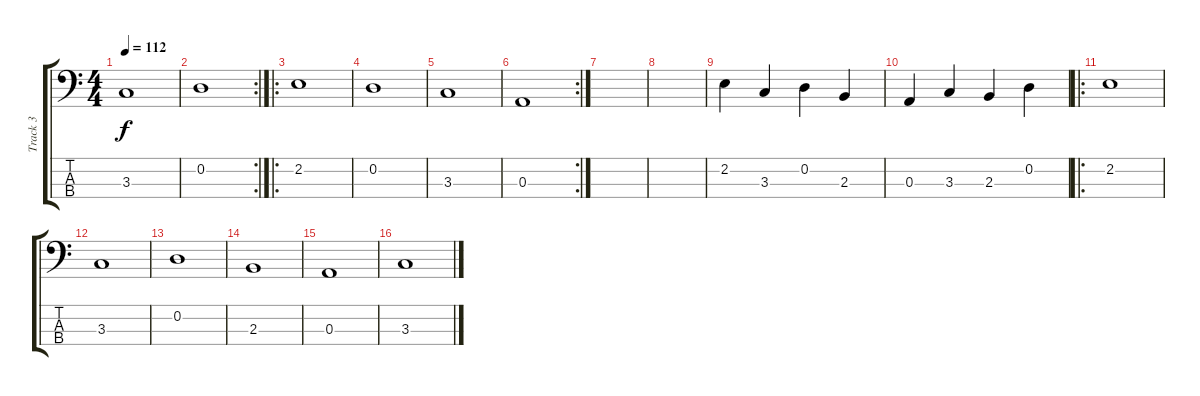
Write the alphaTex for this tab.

\track ("Track 3" "Track 3") {instrument electricbassfinger}
\staff {score tabs}
\tuning (G2 D2 A1 E1) {hide}
\ts (4 4)
\tempo 112
\clef f4
\ks c
3.3.1{dy f} |
\rc 2
0.2.1 |
\ro
2.2.1 |
0.2.1 |
3.3.1 |
\rc 2
0.3.1 |
|
|
2.2.4 3.3.4 0.2.4 2.3.4 |
0.3.4 3.3.4 2.3.4 0.2.4 |
\ro
2.2.1 |
3.3.1 |
0.2.1 |
2.3.1 |
0.3.1 |
3.3.1
